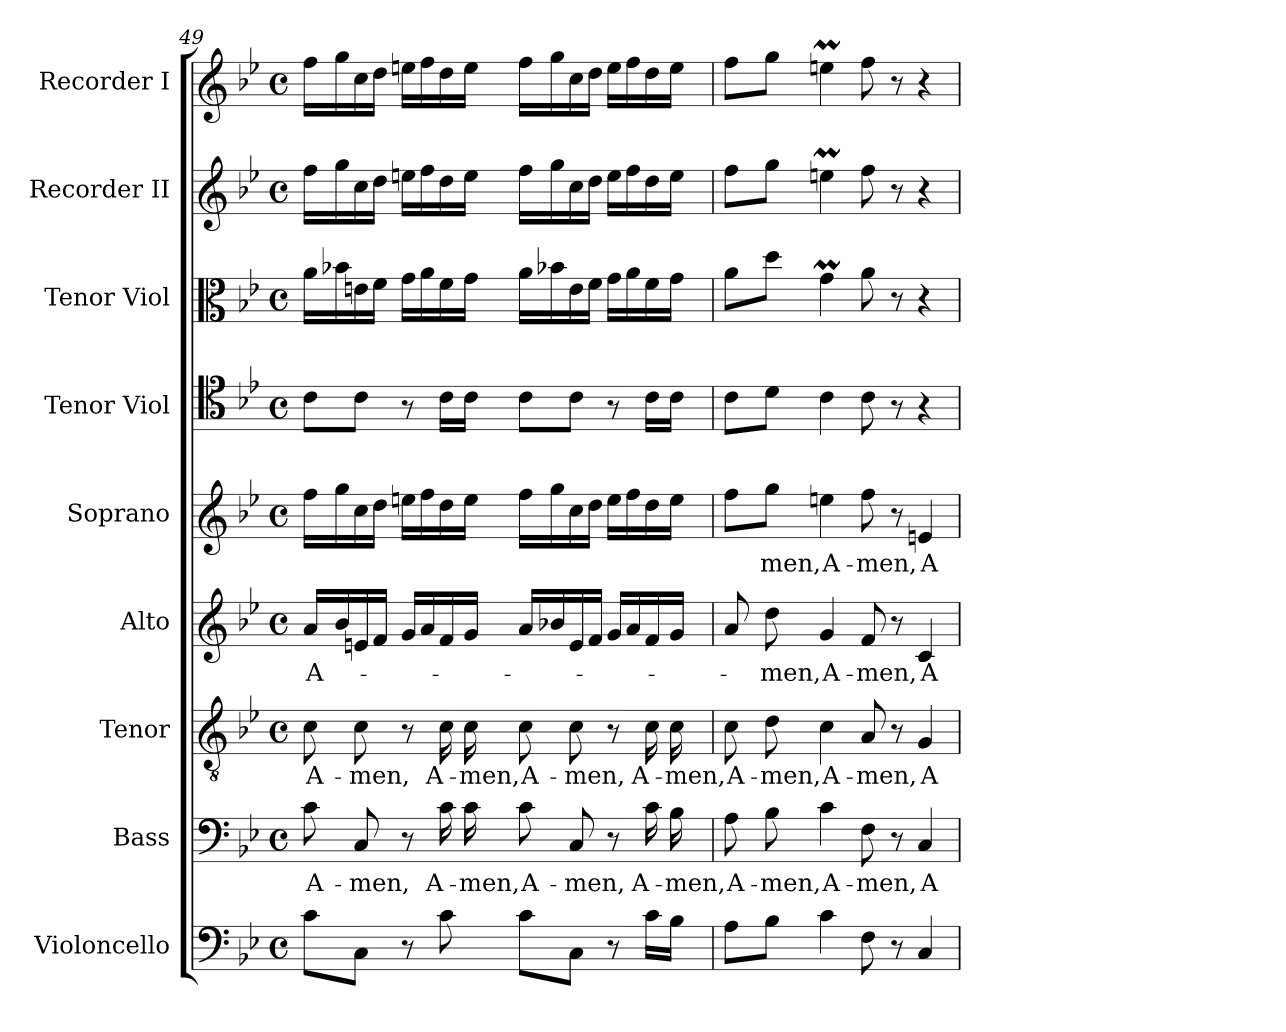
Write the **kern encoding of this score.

**kern	**kern	**text	**kern	**text	**kern	**text	**kern	**text	**kern	**kern	**kern	**kern
*part9	*part8	*part8	*part7	*part7	*part6	*part6	*part5	*part5	*part4	*part3	*part2	*part1
*staff9	*staff8	*staff8	*staff7	*staff7	*staff6	*staff6	*staff5	*staff5	*staff4	*staff3	*staff2	*staff1
*I"Violoncello	*I"Bass	*	*I"Tenor	*	*I"Alto	*	*I"Soprano	*	*I"Tenor Viol	*I"Tenor Viol	*I"Recorder II	*I"Recorder I
!!LO:LB:g=z
*clefF4	*clefF4	*	*clefGv2	*	*clefG2	*	*clefG2	*	*clefC4	*clefC3	*clefG2	*clefG2
*	*	*	*ITrd7c12	*	*	*	*	*	*	*	*	*
*k[b-e-]	*k[b-e-]	*	*k[b-e-]	*	*k[b-e-]	*	*k[b-e-]	*	*k[b-e-]	*k[b-e-]	*k[b-e-]	*k[b-e-]
*B-:	*B-:	*	*B-:	*	*B-:	*	*B-:	*	*B-:	*B-:	*B-:	*B-:
*M4/4	*M4/4	*	*M4/4	*	*M4/4	*	*M4/4	*	*M4/4	*M4/4	*M4/4	*M4/4
*met(c)	*met(c)	*	*met(c)	*	*met(c)	*	*met(c)	*	*met(c)	*met(c)	*met(c)	*met(c)
=49	=49	=49	=49	=49	=49	=49	=49	=49	=49	=49	=49	=49
!	!	!LO:LY:b:color=#000000	!	!	!	!	!	!	!	!	!	!
!	!	!	!	!LO:LY:b:color=#000000	!	!	!	!	!	!	!	!
!	!	!	!	!	!	!LO:LY:b:color=#000000	!	!	!	!	!	!
8ci\L	8ci\	A-	8Ci\	A-	16ai/LL	A-	16ffi\LL	.	8ci\L	16ai\LL	16ffi\LL	16ffi\LL
.	.	.	.	.	16b-i/	.	16ggi\	.	.	16b-Xi\	16ggi\	16ggi\
!	!	!LO:LY:b:color=#000000	!	!	!	!	!	!	!	!	!	!
!	!	!	!	!LO:LY:b:color=#000000	!	!	!	!	!	!	!	!
8Ci\J	8Ci/	-men,	8Ci\	-men,	16eni/	.	16cci\	.	8ci\J	16eni\	16cci\	16cci\
.	.	.	.	.	16fi/JJ	.	16ddi\JJ	.	.	16fi\JJ	16ddi\JJ	16ddi\JJ
8r	8r	.	8r	.	16gi/LL	.	16eeni\LL	.	8r	16gi\LL	16eeni\LL	16eeni\LL
.	.	.	.	.	16ai/	.	16ffi\	.	.	16ai\	16ffi\	16ffi\
!	!	!LO:LY:b:color=#000000	!	!	!	!	!	!	!	!	!	!
!	!	!	!	!LO:LY:b:color=#000000	!	!	!	!	!	!	!	!
8ci\	16ci\	A-	16Ci\	A-	16fi/	.	16ddi\	.	16ci\LL	16fi\	16ddi\	16ddi\
!	!	!LO:LY:b:color=#000000	!	!	!	!	!	!	!	!	!	!
!	!	!	!	!LO:LY:b:color=#000000	!	!	!	!	!	!	!	!
.	16ci\	-men,	16Ci\	-men,	16gi/JJ	.	16eei\JJ	.	16ci\JJ	16gi\JJ	16eei\JJ	16eei\JJ
!	!	!LO:LY:b:color=#000000	!	!	!	!	!	!	!	!	!	!
!	!	!	!	!LO:LY:b:color=#000000	!	!	!	!	!	!	!	!
8ci\L	8ci\	A-	8Ci\	A-	16ai/LL	.	16ffi\LL	.	8ci\L	16ai\LL	16ffi\LL	16ffi\LL
.	.	.	.	.	16b-Xi/	.	16ggi\	.	.	16b-Xi\	16ggi\	16ggi\
!	!	!LO:LY:b:color=#000000	!	!	!	!	!	!	!	!	!	!
!	!	!	!	!LO:LY:b:color=#000000	!	!	!	!	!	!	!	!
8Ci\J	8Ci/	-men,	8Ci\	-men,	16ei/	.	16cci\	.	8ci\J	16ei\	16cci\	16cci\
.	.	.	.	.	16fi/JJ	.	16ddi\JJ	.	.	16fi\JJ	16ddi\JJ	16ddi\JJ
8r	8r	.	8r	.	16gi/LL	.	16eei\LL	.	8r	16gi\LL	16eei\LL	16eei\LL
.	.	.	.	.	16ai/	.	16ffi\	.	.	16ai\	16ffi\	16ffi\
!	!	!LO:LY:b:color=#000000	!	!	!	!	!	!	!	!	!	!
!	!	!	!	!LO:LY:b:color=#000000	!	!	!	!	!	!	!	!
16ci\LL	16ci\	A-	16Ci\	A-	16fi/	.	16ddi\	.	16ci\LL	16fi\	16ddi\	16ddi\
!	!	!LO:LY:b:color=#000000	!	!	!	!	!	!	!	!	!	!
!	!	!	!	!LO:LY:b:color=#000000	!	!	!	!	!	!	!	!
16B-i\JJ	16B-i\	-men,	16Ci\	-men,	16gi/JJ	.	16eei\JJ	.	16ci\JJ	16gi\JJ	16eei\JJ	16eei\JJ
=50	=50	=50	=50	=50	=50	=50	=50	=50	=50	=50	=50	=50
!	!	!LO:LY:b:color=#000000	!	!	!	!	!	!	!	!	!	!
!	!	!	!	!LO:LY:b:color=#000000	!	!	!	!	!	!	!	!
8Ai\L	8Ai\	A-	8Ci\	A-	8ai/	.	8ffi\L	.	8ci\L	8ai\L	8ffi\L	8ffi\L
!	!	!LO:LY:b:color=#000000	!	!	!	!	!	!	!	!	!	!
!	!	!	!	!LO:LY:b:color=#000000	!	!	!	!	!	!	!	!
!	!	!	!	!	!	!LO:LY:b:color=#000000	!	!	!	!	!	!
!	!	!	!	!	!	!	!	!LO:LY:b:color=#000000	!	!	!	!
8B-i\J	8B-i\	-men,	8Di\	-men,	8ddi\	-men,	8ggi\J	-men,	8di\J	8ddi\J	8ggi\J	8ggi\J
!	!	!LO:LY:b:color=#000000	!	!	!	!	!	!	!	!	!	!
!	!	!	!	!LO:LY:b:color=#000000	!	!	!	!	!	!	!	!
!	!	!	!	!	!	!LO:LY:b:color=#000000	!	!	!	!	!	!
!	!	!	!	!	!	!	!	!LO:LY:b:color=#000000	!	!	!	!
4ci\	4ci\	A-	4Ci\	A-	4gi/	A-	4eeni\	A-	4ci\	4gMi\	4eenmi\	4eenmi\
!	!	!LO:LY:b:color=#000000	!	!	!	!	!	!	!	!	!	!
!	!	!	!	!LO:LY:b:color=#000000	!	!	!	!	!	!	!	!
!	!	!	!	!	!	!LO:LY:b:color=#000000	!	!	!	!	!	!
!	!	!	!	!	!	!	!	!LO:LY:b:color=#000000	!	!	!	!
8Fi\	8Fi\	-men,	8AAi/	-men,	8fi/	-men,	8ffi\	-men,	8ci\	8ai\	8ffi\	8ffi\
8r	8r	.	8r	.	8r	.	8r	.	8r	8r	8r	8r
!	!	!LO:LY:b:color=#000000	!	!	!	!	!	!	!	!	!	!
!	!	!	!	!LO:LY:b:color=#000000	!	!	!	!	!	!	!	!
!	!	!	!	!	!	!LO:LY:b:color=#000000	!	!	!	!	!	!
!	!	!	!	!	!	!	!	!LO:LY:b:color=#000000	!	!	!	!
4Ci/	4Ci/	A-	4GGi/	A-	4ci/	A-	4eni/	A-	4r	4r	4r	4r
=	=	=	=	=	=	=	=	=	=	=	=	=
*-	*-	*-	*-	*-	*-	*-	*-	*-	*-	*-	*-	*-
